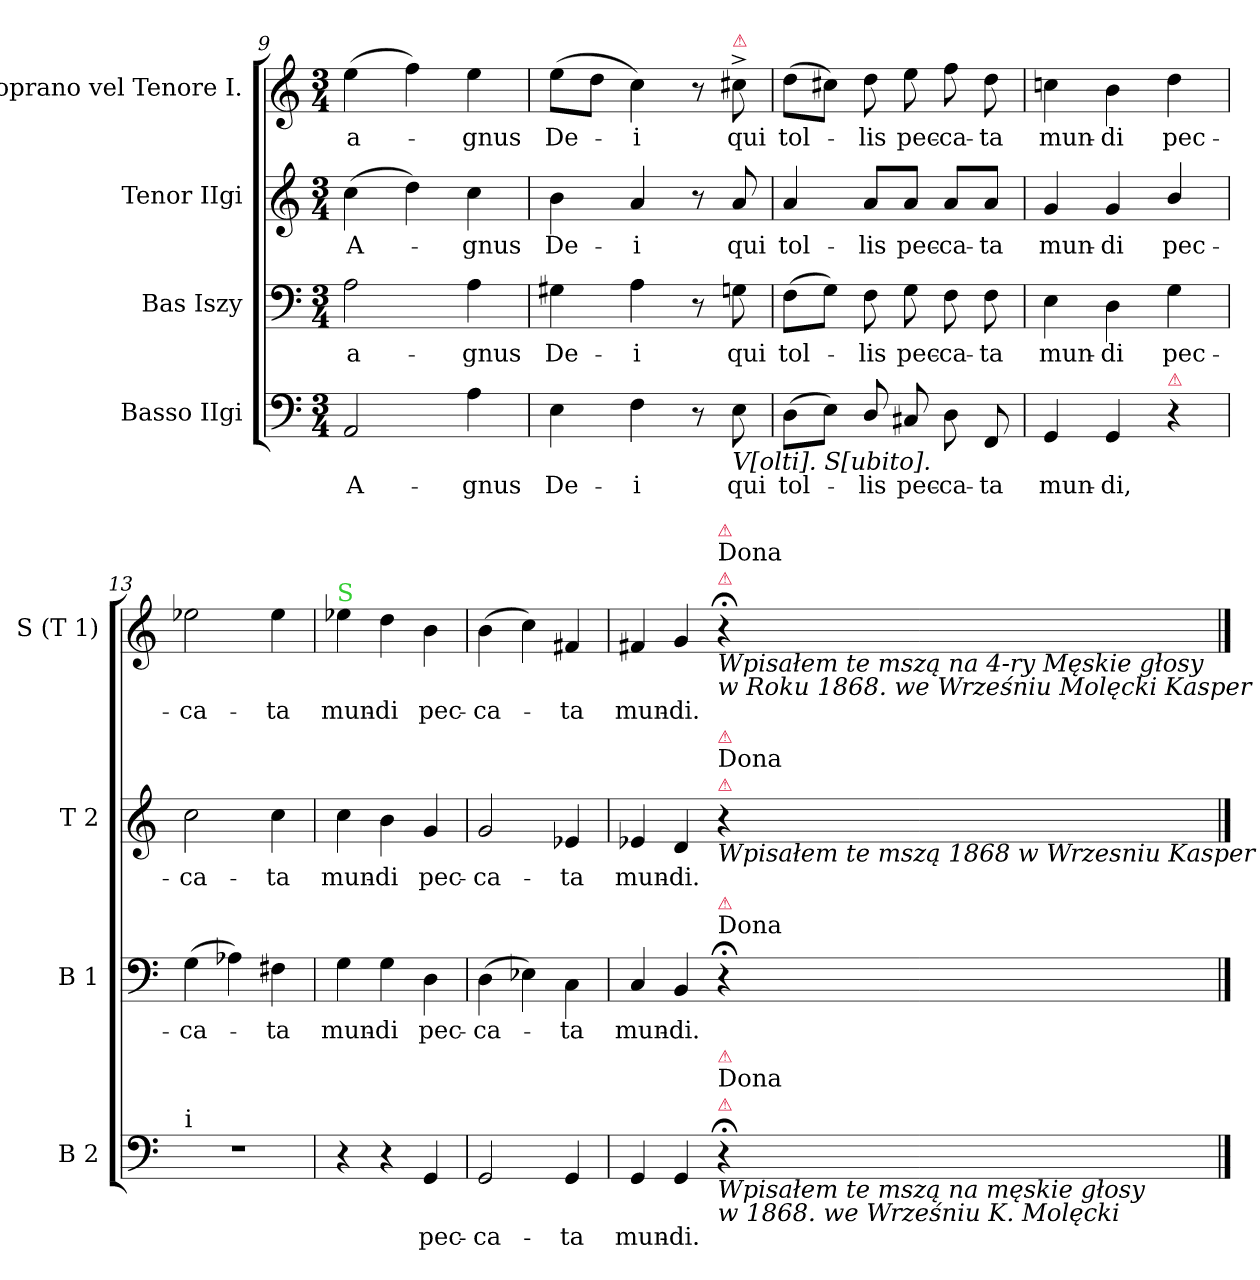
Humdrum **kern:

**kern	**text	**kern	**text	**kern	**text	**kern	**text
*part4	*part4	*part3	*part3	*part2	*part2	*part1	*part1
*staff4	*staff4	*staff3	*staff3	*staff2	*staff2	*staff1	*staff1
*I"Basso IIgi	*	*I"Bas Iszy	*	*I"Tenor IIgi	*	*I"Soprano vel Tenore I.	*
*I'B 2	*	*I'B 1	*	*I'T 2	*	*I'S (T 1)	*
*clefF4	*	*clefF4	*	*clefG2	*	*clefG2	*
*k[]	*	*k[]	*	*k[]	*	*k[]	*
*a:	*	*a:	*	*a:	*	*a:	*
*M3/4	*	*M3/4	*	*M3/4	*	*M3/4	*
=9	=9	=9	=9	=9	=9	=9	=9
2AA/	A-	2A\	a-	(>4cc\	A-	(>4ee\	a-
.	.	.	.	4dd\)	.	4ff\)	.
4A\	-gnus	4A\	-gnus	4cc\	-gnus	4ee\	-gnus
=10	=10	=10	=10	=10	=10	=10	=10
4E\	De-	4G#X\	De-	4b\	De-	(>8ee\L	De-
.	.	.	.	.	.	8dd\J	.
4F\	-i	4A\	-i	4a/	-i	4cc\)	-i
8r	.	8r	.	8r	.	8r	.
!	!	!	!	!	!	!LO:TX:a:color=crimson:t=⚠	!
!LO:TX:b:i:t=V[olti]. S[ubito].	!	!	!	!	!	!	!
8E\	qui	8Gn\	qui	8a/	qui	8cc#X^>\	qui
=11	=11	=11	=11	=11	=11	=11	=11
(>8D\L	tol-	(>8F\L	tol-	4a/	tol-	(>8dd\L	tol-
8E\J)	.	8G\J)	.	.	.	8cc#X\J)	.
8D/	-lis	8F\	-lis	8a/L	-lis	8dd\	-lis
8C#X/	pec-	8G\	pec-	8a/J	pec-	8ee\	pec-
8D\	-ca-	8F\	-ca-	8a/L	-ca-	8ff\	-ca-
8FF/	-ta	8F\	-ta	8a/J	-ta	8dd\	-ta
=12	=12	=12	=12	=12	=12	=12	=12
4GG/	mun-	4E\	mun-	4g/	mun-	4ccn\	mun-
4GG/	-di,	4D\	-di	4g/	-di	4b\	-di
!LO:TX:a:color=crimson:t=⚠	!	!	!	!	!	!	!
4r	.	4G\	pec-	4b/	pec-	4dd\	pec-
=13	=13	=13	=13	=13	=13	=13	=13
!LO:TX:a:t=i	!	!	!	!	!	!	!
2.r	.	(>4G\	-ca-	2cc\	-ca-	2ee-X\	-ca-
.	.	4A-X\)	.	.	.	.	.
.	.	4F#X\	-ta	4cc\	-ta	4ee-\	-ta
=14	=14	=14	=14	=14	=14	=14	=14
!	!	!	!	!	!	!LO:TX:a:color=limegreen:t=S	!
4r	.	4G\	mun-	4cc\	mun-	4ee-X	mun-
4r	.	4G\	-di	4b\	-di	4dd\	-di
4GG/	pec-	4D\	pec-	4g/	pec-	4b\	pec-
=15	=15	=15	=15	=15	=15	=15	=15
2GG/	-ca-	(>4D\	-ca-	2g/	-ca-	(>4b\	-ca-
.	.	4E-X\)	.	.	.	4cc\)	.
4GG/	-ta	4C\	-ta	4e-X/	-ta	4f#X/	-ta
=16	=16	=16	=16	=16	=16	=16	=16
4GG/	mun-	4C/	mun-	4e-X/	mun-	4f#X/	mun-
4GG/	-di.	4BB/	-di.	4d/	-di.	4g/	-di.
!	!	!	!	!	!	!LO:TX:b:i:t=Wpisałem te mszą na 4-ry Męskie głosy\nw Roku 1868. we Wrześniu Molęcki Kasper	!
!	!	!	!	!	!	!LO:TX:a:color=crimson:t=⚠	!
!	!	!	!	!	!	!LO:TX:a:t=Dona	!
!	!	!	!	!	!	!LO:TX:a:color=crimson:t=⚠	!
!	!	!	!	!LO:TX:b:i:t=Wpisałem te mszą 1868 w Wrzesniu Kasper Molęcki.	!	!	!
!	!	!	!	!LO:TX:a:color=crimson:t=⚠	!	!	!
!	!	!	!	!LO:TX:a:t=Dona	!	!	!
!	!	!	!	!LO:TX:a:color=crimson:t=⚠	!	!	!
!	!	!LO:TX:a:t=Dona	!	!	!	!	!
!	!	!LO:TX:a:color=crimson:t=⚠	!	!	!	!	!
!LO:TX:a:color=crimson:t=⚠	!	!	!	!	!	!	!
!LO:TX:b:i:t=Wpisałem te mszą na męskie głosy\nw 1868. we Wrześniu K. Molęcki	!	!	!	!	!	!	!
!LO:TX:a:t=Dona	!	!	!	!	!	!	!
!LO:TX:a:color=crimson:t=⚠	!	!	!	!	!	!	!
4r;<	.	4r;<	.	4r	.	4r;<	.
==	==	==	==	==	==	==	==
*-	*-	*-	*-	*-	*-	*-	*-
